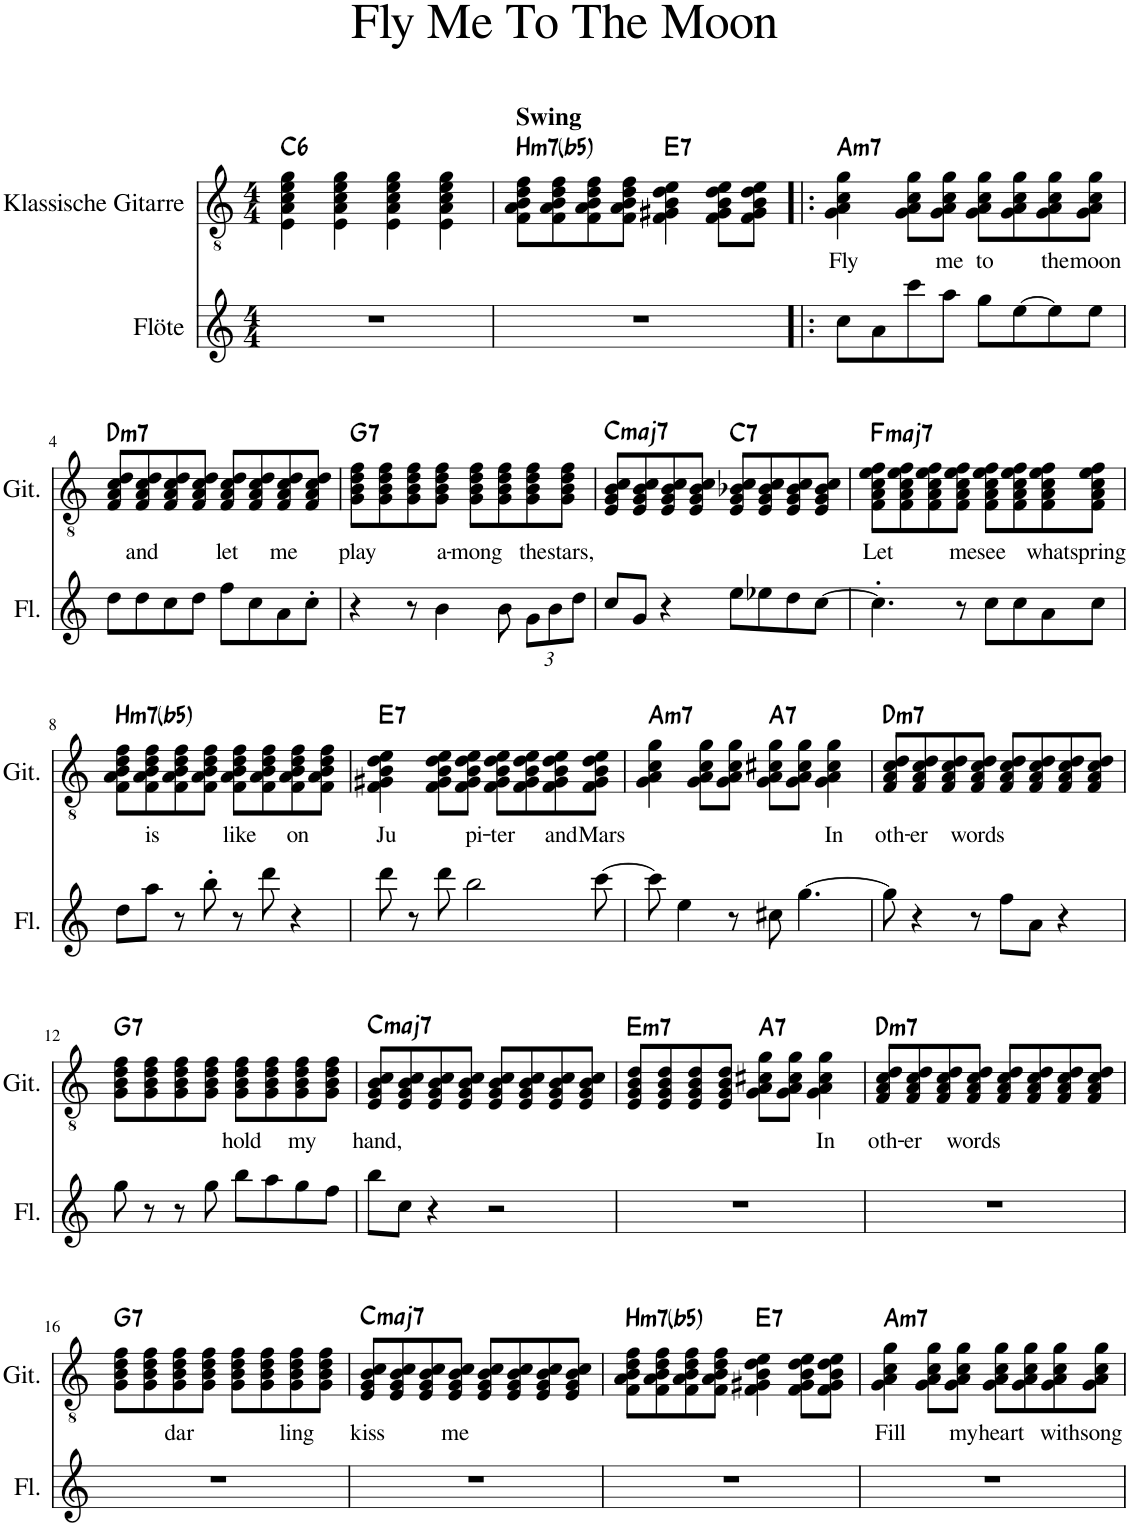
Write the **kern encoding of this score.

**kern	**kern	**text	**harte
*part2	*part1	*part1	*part1
*staff2	*staff1	*staff1	*
*I"Flöte	*I"Klassische Gitarre	*	*
*I'Fl.	*I'Git.	*	*
*clefG2	*clefGv2	*	*
*k[]	*k[]	*	*
*M4/4	*M4/4	*	*
=1	=1	=1	=1
!	!	!	!LO:H:kt=6
1r	4E\ 4A\ 4c\ 4e\ 4g\	.	C:maj6
.	4E\ 4A\ 4c\ 4e\ 4g\	.	.
.	4E\ 4A\ 4c\ 4e\ 4g\	.	.
.	4E\ 4A\ 4c\ 4e\ 4g\	.	.
=2	=2	=2	=2
!	!LO:TX:a:B:t=Swing	!	!LO:H:kt=Hm7(b5)
1r	8F\ 8A\ 8B\ 8d\ 8f\L	.	N
.	8F\ 8A\ 8B\ 8d\ 8f\	.	.
.	8F\ 8A\ 8B\ 8d\ 8f\	.	.
.	8F\ 8A\ 8B\ 8d\ 8f\J	.	.
!	!	!	!LO:H:kt=7
.	4F\ 4G#X\ 4B\ 4d\ 4e\	.	E:7
.	8F\ 8G#\ 8B\ 8d\ 8e\L	.	.
.	8F\ 8G#\ 8B\ 8d\ 8e\J	.	.
=3!|:	=3!|:	=3!|:	=3!|:
!	!	!LO:LY:b	!LO:H:kt=m7
8cc\L	4G\ 4A\ 4c\ 4g\	Fly	A:min7
8a\	.	.	.
8ccc\	8G\ 8A\ 8c\ 8g\L	.	.
!	!	!LO:LY:b	!
8aa\J	8G\ 8A\ 8c\ 8g\J	me	.
!	!	!LO:LY:b	!
8gg\L	8G\ 8A\ 8c\ 8g\L	to	.
[8ee\	8G\ 8A\ 8c\ 8g\	.	.
!	!	!LO:LY:b	!
8ee\]	8G\ 8A\ 8c\ 8g\	the	.
!	!	!LO:LY:b	!
8ee\J	8G\ 8A\ 8c\ 8g\J	moon	.
!!LO:LB:g=z
=4	=4	=4	=4
!	!	!	!LO:H:kt=m7
8dd\L	8F/ 8A/ 8c/ 8d/L	.	D:min7
!	!	!LO:LY:b	!
8dd\	8F/ 8A/ 8c/ 8d/	and	.
8cc\	8F/ 8A/ 8c/ 8d/	.	.
8dd\J	8F/ 8A/ 8c/ 8d/J	.	.
!	!	!LO:LY:b	!
8ff\L	8F/ 8A/ 8c/ 8d/L	let	.
8cc\	8F/ 8A/ 8c/ 8d/	.	.
!	!	!LO:LY:b	!
8a\	8F/ 8A/ 8c/ 8d/	me	.
8cc'\J	8F/ 8A/ 8c/ 8d/J	.	.
=5	=5	=5	=5
!	!	!LO:LY:b	!LO:H:kt=7
4r	8G\ 8B\ 8d\ 8f\L	play	G:7
.	8G\ 8B\ 8d\ 8f\	.	.
8r	8G\ 8B\ 8d\ 8f\	.	.
!	!	!LO:LY:b	!
4b\	8G\ 8B\ 8d\ 8f\J	a-	.
!	!	!LO:LY:b	!
.	8G\ 8B\ 8d\ 8f\L	-mong	.
8b\	8G\ 8B\ 8d\ 8f\	.	.
*Xbrackettup	*	*	*
!	!	!LO:LY:b	!
12g\L	8G\ 8B\ 8d\ 8f\	the	.
12b\	.	.	.
!	!	!LO:LY:b	!
.	8G\ 8B\ 8d\ 8f\J	stars,	.
12dd\J	.	.	.
=6	=6	=6	=6
!	!	!	!LO:H:kt=maj7
8cc/L	8E/ 8G/ 8B/ 8c/L	.	C:maj7
8g/J	8E/ 8G/ 8B/ 8c/	.	.
4r	8E/ 8G/ 8B/ 8c/	.	.
.	8E/ 8G/ 8B/ 8c/J	.	.
!	!	!	!LO:H:kt=7
8ee\L	8E/ 8G/ 8B-X/ 8c/L	.	C:7
8ee-X\	8E/ 8G/ 8B-/ 8c/	.	.
8dd\	8E/ 8G/ 8B-/ 8c/	.	.
[8cc\J	8E/ 8G/ 8B-/ 8c/J	.	.
=7	=7	=7	=7
!	!	!LO:LY:b	!LO:H:kt=maj7
4.cc'\]	8F\ 8A\ 8c\ 8e\ 8f\L	Let	F:maj7
.	8F\ 8A\ 8c\ 8e\ 8f\	.	.
.	8F\ 8A\ 8c\ 8e\ 8f\	.	.
!	!	!LO:LY:b	!
8r	8F\ 8A\ 8c\ 8e\ 8f\J	me	.
!	!	!LO:LY:b	!
8cc\L	8F\ 8A\ 8c\ 8e\ 8f\L	see	.
8cc\	8F\ 8A\ 8c\ 8e\ 8f\	.	.
!	!	!LO:LY:b	!
8a\	8F\ 8A\ 8c\ 8e\ 8f\	what	.
!	!	!LO:LY:b	!
8cc\J	8F\ 8A\ 8c\ 8e\ 8f\J	spring	.
!!LO:LB:g=z
=8	=8	=8	=8
!	!	!	!LO:H:kt=Hm7(b5)
8dd\L	8F\ 8A\ 8B\ 8d\ 8f\L	.	N
!	!	!LO:LY:b	!
8aa\J	8F\ 8A\ 8B\ 8d\ 8f\	is	.
8r	8F\ 8A\ 8B\ 8d\ 8f\	.	.
8bb'\	8F\ 8A\ 8B\ 8d\ 8f\J	.	.
!	!	!LO:LY:b	!
8r	8F\ 8A\ 8B\ 8d\ 8f\L	like	.
8ddd\	8F\ 8A\ 8B\ 8d\ 8f\	.	.
!	!	!LO:LY:b	!
4r	8F\ 8A\ 8B\ 8d\ 8f\	on	.
.	8F\ 8A\ 8B\ 8d\ 8f\J	.	.
=9	=9	=9	=9
!	!	!LO:LY:b	!LO:H:kt=7
8ddd\	4F\ 4G#X\ 4B\ 4d\ 4e\	Ju	E:7
8r	.	.	.
8ddd\	8F\ 8G#\ 8B\ 8d\ 8e\L	.	.
!	!	!LO:LY:b	!
2bb\	8F\ 8G#\ 8B\ 8d\ 8e\J	pi-	.
!	!	!LO:LY:b	!
.	8F\ 8G#\ 8B\ 8d\ 8e\L	-ter	.
.	8F\ 8G#\ 8B\ 8d\ 8e\	.	.
!	!	!LO:LY:b	!
.	8F\ 8G#\ 8B\ 8d\ 8e\	and	.
!	!	!LO:LY:b	!
[8ccc\	8F\ 8G#\ 8B\ 8d\ 8e\J	Mars	.
=10	=10	=10	=10
!	!	!	!LO:H:kt=m7
8ccc\]	4G\ 4A\ 4c\ 4g\	.	A:min7
4ee\	.	.	.
.	8G\ 8A\ 8c\ 8g\L	.	.
8r	8G\ 8A\ 8c\ 8g\J	.	.
!	!	!	!LO:H:kt=7
8cc#X\	8G\ 8A\ 8c#X\ 8g\L	.	A:7
[4.gg\	8G\ 8A\ 8c#\ 8g\J	.	.
!	!	!LO:LY:b	!
.	4G\ 4A\ 4c#\ 4g\	In	.
=11	=11	=11	=11
!	!	!LO:LY:b	!LO:H:kt=m7
8gg\]	8F/ 8A/ 8c/ 8d/L	oth-	D:min7
!	!	!LO:LY:b	!
4r	8F/ 8A/ 8c/ 8d/	-er	.
.	8F/ 8A/ 8c/ 8d/	.	.
!	!	!LO:LY:b	!
8r	8F/ 8A/ 8c/ 8d/J	words	.
8ff\L	8F/ 8A/ 8c/ 8d/L	.	.
8a\J	8F/ 8A/ 8c/ 8d/	.	.
4r	8F/ 8A/ 8c/ 8d/	.	.
.	8F/ 8A/ 8c/ 8d/J	.	.
!!LO:LB:g=z
=12	=12	=12	=12
!	!	!	!LO:H:kt=7
8gg\	8G\ 8B\ 8d\ 8f\L	.	G:7
8r	8G\ 8B\ 8d\ 8f\	.	.
8r	8G\ 8B\ 8d\ 8f\	.	.
8gg\	8G\ 8B\ 8d\ 8f\J	.	.
!	!	!LO:LY:b	!
8bb\L	8G\ 8B\ 8d\ 8f\L	hold	.
8aa\	8G\ 8B\ 8d\ 8f\	.	.
!	!	!LO:LY:b	!
8gg\	8G\ 8B\ 8d\ 8f\	my	.
8ff\J	8G\ 8B\ 8d\ 8f\J	.	.
=13	=13	=13	=13
!	!	!LO:LY:b	!LO:H:kt=maj7
8bb\L	8E/ 8G/ 8B/ 8c/L	hand,	C:maj7
8cc\J	8E/ 8G/ 8B/ 8c/	.	.
4r	8E/ 8G/ 8B/ 8c/	.	.
.	8E/ 8G/ 8B/ 8c/J	.	.
2r	8E/ 8G/ 8B/ 8c/L	.	.
.	8E/ 8G/ 8B/ 8c/	.	.
.	8E/ 8G/ 8B/ 8c/	.	.
.	8E/ 8G/ 8B/ 8c/J	.	.
=14	=14	=14	=14
!	!	!	!LO:H:kt=m7
1r	8E/ 8G/ 8B/ 8d/L	.	E:min7
.	8E/ 8G/ 8B/ 8d/	.	.
.	8E/ 8G/ 8B/ 8d/	.	.
.	8E/ 8G/ 8B/ 8d/J	.	.
!	!	!	!LO:H:kt=7
.	8G\ 8A\ 8c#X\ 8g\L	.	A:7
.	8G\ 8A\ 8c#\ 8g\J	.	.
!	!	!LO:LY:b	!
.	4G\ 4A\ 4c#\ 4g\	In	.
=15	=15	=15	=15
!	!	!LO:LY:b	!LO:H:kt=m7
1r	8F/ 8A/ 8c/ 8d/L	oth-	D:min7
!	!	!LO:LY:b	!
.	8F/ 8A/ 8c/ 8d/	-er	.
.	8F/ 8A/ 8c/ 8d/	.	.
!	!	!LO:LY:b	!
.	8F/ 8A/ 8c/ 8d/J	words	.
.	8F/ 8A/ 8c/ 8d/L	.	.
.	8F/ 8A/ 8c/ 8d/	.	.
.	8F/ 8A/ 8c/ 8d/	.	.
.	8F/ 8A/ 8c/ 8d/J	.	.
!!LO:LB:g=z
=16	=16	=16	=16
!	!	!	!LO:H:kt=7
1r	8G\ 8B\ 8d\ 8f\L	.	G:7
.	8G\ 8B\ 8d\ 8f\	.	.
!	!	!LO:LY:b	!
.	8G\ 8B\ 8d\ 8f\	dar	.
.	8G\ 8B\ 8d\ 8f\J	.	.
.	8G\ 8B\ 8d\ 8f\L	.	.
.	8G\ 8B\ 8d\ 8f\	.	.
!	!	!LO:LY:b	!
.	8G\ 8B\ 8d\ 8f\	ling	.
.	8G\ 8B\ 8d\ 8f\J	.	.
=17	=17	=17	=17
!	!	!LO:LY:b	!LO:H:kt=maj7
1r	8E/ 8G/ 8B/ 8c/L	kiss	C:maj7
.	8E/ 8G/ 8B/ 8c/	.	.
.	8E/ 8G/ 8B/ 8c/	.	.
!	!	!LO:LY:b	!
.	8E/ 8G/ 8B/ 8c/J	me	.
.	8E/ 8G/ 8B/ 8c/L	.	.
.	8E/ 8G/ 8B/ 8c/	.	.
.	8E/ 8G/ 8B/ 8c/	.	.
.	8E/ 8G/ 8B/ 8c/J	.	.
=18	=18	=18	=18
!	!	!	!LO:H:kt=Hm7(b5)
1r	8F\ 8A\ 8B\ 8d\ 8f\L	.	N
.	8F\ 8A\ 8B\ 8d\ 8f\	.	.
.	8F\ 8A\ 8B\ 8d\ 8f\	.	.
.	8F\ 8A\ 8B\ 8d\ 8f\J	.	.
!	!	!	!LO:H:kt=7
.	4F\ 4G#X\ 4B\ 4d\ 4e\	.	E:7
.	8F\ 8G#\ 8B\ 8d\ 8e\L	.	.
.	8F\ 8G#\ 8B\ 8d\ 8e\J	.	.
=19	=19	=19	=19
!	!	!LO:LY:b	!LO:H:kt=m7
1r	4G\ 4A\ 4c\ 4g\	Fill	A:min7
.	8G\ 8A\ 8c\ 8g\L	.	.
!	!	!LO:LY:b	!
.	8G\ 8A\ 8c\ 8g\J	my	.
!	!	!LO:LY:b	!
.	8G\ 8A\ 8c\ 8g\L	heart	.
.	8G\ 8A\ 8c\ 8g\	.	.
!	!	!LO:LY:b	!
.	8G\ 8A\ 8c\ 8g\	with	.
!	!	!LO:LY:b	!
.	8G\ 8A\ 8c\ 8g\J	song	.
=	=	=	=
*-	*-	*-	*-
